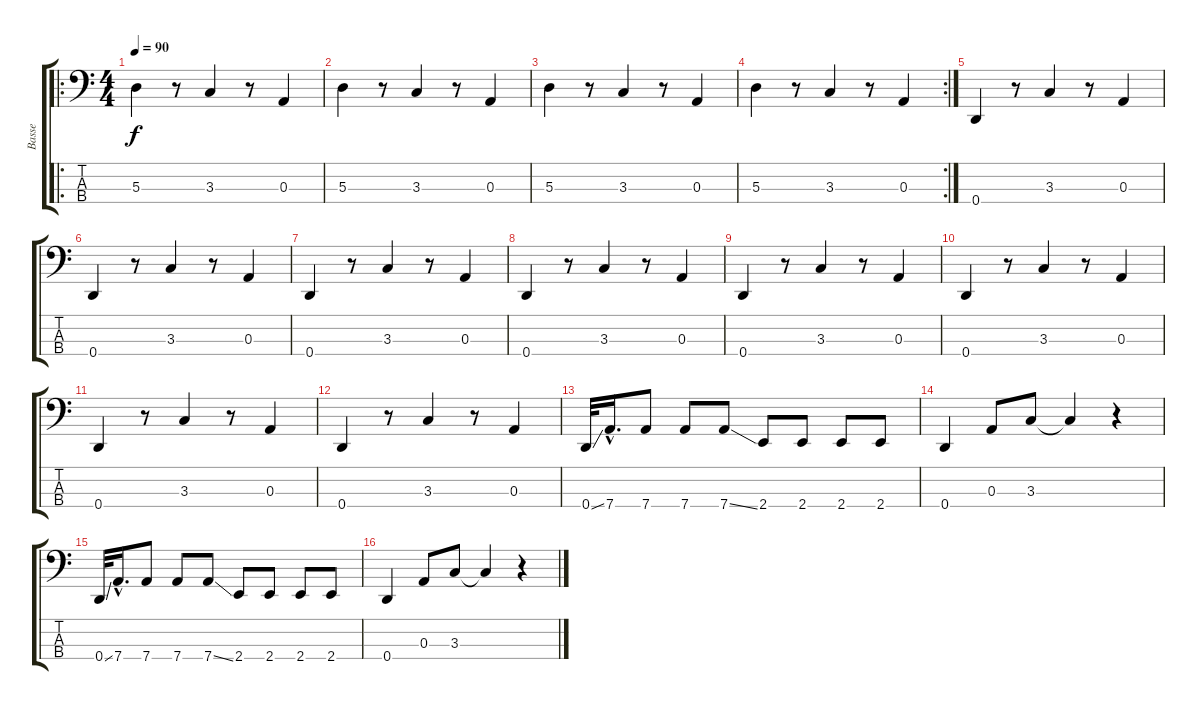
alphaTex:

\track ("Basse" "Basse") {instrument electricbassfinger}
\staff {score tabs}
\tuning (G2 D2 A1 D1) {hide}
\ro
\ts (4 4)
\tempo 90
\clef f4
\ks c
5.3.4{dy f instrument electricbassfinger} r.8 3.3.4 r.8 0.3.4 |
5.3.4 r.8 3.3.4 r.8 0.3.4 |
5.3.4 r.8 3.3.4 r.8 0.3.4 |
\rc 2
5.3.4 r.8 3.3.4 r.8 0.3.4 |
0.4.4 r.8 3.3.4 r.8 0.3.4 |
0.4.4 r.8 3.3.4 r.8 0.3.4 |
0.4.4 r.8 3.3.4 r.8 0.3.4 |
0.4.4 r.8 3.3.4 r.8 0.3.4 |
0.4.4 r.8 3.3.4 r.8 0.3.4 |
0.4.4 r.8 3.3.4 r.8 0.3.4 |
0.4.4 r.8 3.3.4 r.8 0.3.4 |
0.4.4 r.8 3.3.4 r.8 0.3.4 |
0.4{ss}.32 7.4{hac}.16{d} 7.4.8 7.4.8 7.4{ss}.8 2.4.8 2.4.8 2.4.8 2.4.8 |
0.4.4 0.3.8 3.3.8 3.3{t}.4 r.4 |
0.4{ss}.32 7.4{hac}.16{d} 7.4.8 7.4.8 7.4{ss}.8 2.4.8 2.4.8 2.4.8 2.4.8 |
0.4.4 0.3.8 3.3.8 3.3{t}.4 r.4
